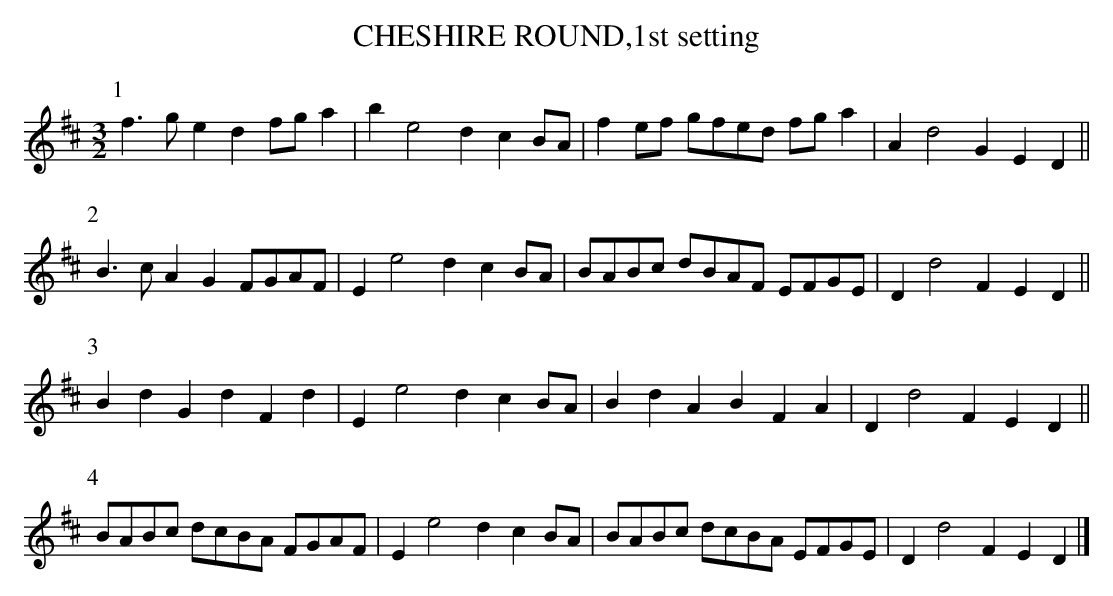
X:1
T:CHESHIRE ROUND,1st setting
M:3/2
L:1/8
K:D
P:1
f3 g e2 d2 fg a2 | b2 e4 d2 c2 BA |\
f2 ef gfed fg a2 | A2 d4 G2 E2 D2 ||
P:2
B3 c A2 G2 FGAF | E2 e4 d2 c2 BA |\
BABc dBAF  EFGE | D2 d4 F2 E2 D2 ||
P:3
B2 d2 G2 d2 F2 d2 | E2 e4 d2 c2 BA |\
B2 d2 A2 B2 F2 A2 | D2 d4 F2 E2 D2 ||
P:4
BABc dcBA FGAF | E2 e4 d2 c2 BA |\
BABc dcBA EFGE | D2 d4 F2 E2 D2 |]
